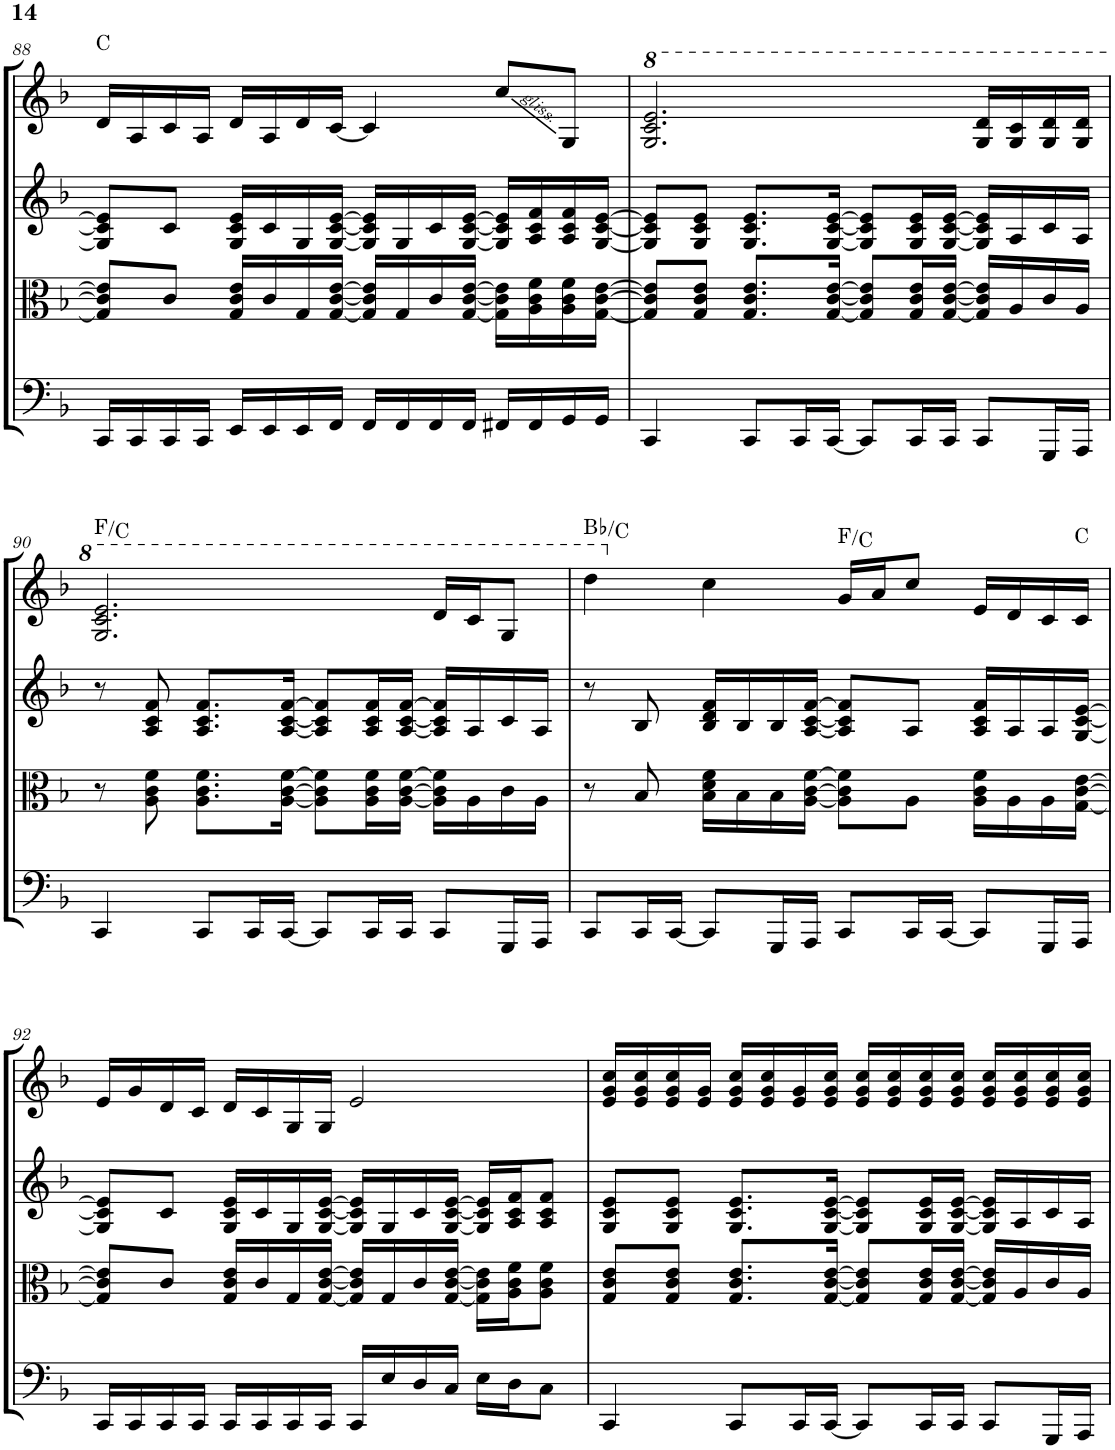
**kern	**kern	**kern	**kern	**harte
*part4	*part3	*part2	*part1	*part1
*staff4	*staff3	*staff2	*staff1	*
*I"Violoncello	*I"Viola	*I"Violin II	*I"Violin I	*
*I'Vc	*I'Vla	*I'Vln	*I'Vln	*
!!LO:PB:g=z
*clefF4	*clefC3	*clefG2	*clefG2	*
*k[b-]	*k[b-]	*k[b-]	*k[b-]	*
*M4/4	*M4/4	*M4/4	*M4/4	*
=88	=88	=88	=88	=88
16CC/LL	8G/] 8c/] 8e/]L	8G/] 8c/] 8e/]L	16d/LL	C:maj
16CC/	.	.	16A/	.
16CC/	8c/J	8c/J	16c/	.
16CC/JJ	.	.	16A/JJ	.
16EE/LL	16G/ 16c/ 16e/LL	16G/ 16c/ 16e/LL	16d/LL	.
16EE/	16c/	16c/	16A/	.
16EE/	16G/	16G/	16d/	.
16FF/JJ	[16G/ [16c/ [16e/JJ	[16G/ [16c/ [16e/JJ	[16c/JJ	.
16FF/LL	16G/] 16c/] 16e/]LL	16G/] 16c/] 16e/]LL	4c/]	.
16FF/	16G/	16G/	.	.
16FF/	16c/	16c/	.	.
16FF/JJ	[16G/ [16c/ [16e/JJ	[16G/ [16c/ [16e/JJ	.	.
16FF#X/LL	16G\] 16c\] 16e\]LL	16G/] 16c/] 16e/]LL	8cc/L	.
16FF#/	16A\ 16c\ 16f\	16A/ 16c/ 16f/	.	.
16GG/	16A\ 16c\ 16f\	16A/ 16c/ 16f/	8G/J	.
16GG/JJ	[16G\ [16c\ [16e\JJ	[16G/ [16c/ [16e/JJ	.	.
=89	=89	=89	=89	=89
*	*	*	*8va	*
4CC/	8G/] 8c/] 8e/]L	8G/] 8c/] 8e/]L	2.g/ 2.cc/ 2.ee/	.
.	8G/ 8c/ 8e/J	8G/ 8c/ 8e/J	.	.
8CC/L	8.G/ 8.c/ 8.e/L	8.G/ 8.c/ 8.e/L	.	.
16CC/L	.	.	.	.
[16CC/JJ	[16G/ [16c/ [16e/Jk	[16G/ [16c/ [16e/Jk	.	.
8CC/L]	8G/] 8c/] 8e/]L	8G/] 8c/] 8e/]L	.	.
16CC/L	16G/ 16c/ 16e/L	16G/ 16c/ 16e/L	.	.
16CC/JJ	[16G/ [16c/ [16e/JJ	[16G/ [16c/ [16e/JJ	.	.
8CC/L	16G/] 16c/] 16e/]LL	16G/] 16c/] 16e/]LL	16g/ 16dd/LL	.
.	16A/	16A/	16g/ 16cc/	.
16GGG/L	16c/	16c/	16g/ 16dd/	.
16AAA/JJ	16A/JJ	16A/JJ	16g/ 16dd/JJ	.
!!LO:LB:g=z
=90	=90	=90	=90	=90
4CC/	8r	8r	2.g/ 2.cc/ 2.ee/	F:maj/5
.	8A\ 8c\ 8f\	8A/ 8c/ 8f/	.	.
8CC/L	8.A\ 8.c\ 8.f\L	8.A/ 8.c/ 8.f/L	.	.
16CC/L	.	.	.	.
[16CC/JJ	[16A\ [16c\ [16f\Jk	[16A/ [16c/ [16f/Jk	.	.
8CC/L]	8A\] 8c\] 8f\]L	8A/] 8c/] 8f/]L	.	.
16CC/L	16A\ 16c\ 16f\L	16A/ 16c/ 16f/L	.	.
16CC/JJ	[16A\ [16c\ [16f\JJ	[16A/ [16c/ [16f/JJ	.	.
8CC/L	16A\] 16c\] 16f\]LL	16A/] 16c/] 16f/]LL	16dd/LL	.
.	16A\	16A/	16cc/J	.
16GGG/L	16c\	16c/	8g/J	.
16AAA/JJ	16A\JJ	16A/JJ	.	.
=91	=91	=91	=91	=91
8CC/L	8r	8r	4ddd\	Bb:maj/2
16CC/L	8B-/	8B-/	.	.
[16CC/JJ	.	.	.	.
*	*	*	*X8va	*
8CC/L]	16B-\ 16d\ 16f\LL	16B-/ 16d/ 16f/LL	4cc\	.
.	16B-\	16B-/	.	.
16GGG/L	16B-\	16B-/	.	.
16AAA/JJ	[16A\ [16c\ [16f\JJ	[16A/ [16c/ [16f/JJ	.	.
8CC/L	8A\] 8c\] 8f\]L	8A/] 8c/] 8f/]L	16g/LL	F:maj/5
.	.	.	16a/J	.
16CC/L	8A\J	8A/J	8cc/J	.
[16CC/JJ	.	.	.	.
8CC/L]	16A\ 16c\ 16f\LL	16A/ 16c/ 16f/LL	16e/LL	.
.	16A\	16A/	16d/	.
16GGG/L	16A\	16A/	16c/	.
16AAA/JJ	[16G\ [16c\ [16e\JJ	[16G/ [16c/ [16e/JJ	16c/JJ	C:maj
!!LO:LB:g=z
=92	=92	=92	=92	=92
16CC/LL	8G/] 8c/] 8e/]L	8G/] 8c/] 8e/]L	16e/LL	.
16CC/	.	.	16g/	.
16CC/	8c/J	8c/J	16d/	.
16CC/JJ	.	.	16c/JJ	.
16CC/LL	16G/ 16c/ 16e/LL	16G/ 16c/ 16e/LL	16d/LL	.
16CC/	16c/	16c/	16c/	.
16CC/	16G/	16G/	16G/	.
16CC/JJ	[16G/ [16c/ [16e/JJ	[16G/ [16c/ [16e/JJ	16G/JJ	.
16CC/LL	16G/] 16c/] 16e/]LL	16G/] 16c/] 16e/]LL	2e/	.
16E/	16G/	16G/	.	.
16D/	16c/	16c/	.	.
16C/JJ	[16G/ [16c/ [16e/JJ	[16G/ [16c/ [16e/JJ	.	.
16E\LL	16G\] 16c\] 16e\]LL	16G/] 16c/] 16e/]LL	.	.
16D\J	16A\ 16c\ 16f\J	16A/ 16c/ 16f/J	.	.
8C\J	8A\ 8c\ 8f\J	8A/ 8c/ 8f/J	.	.
=93	=93	=93	=93	=93
4CC/	8G/ 8c/ 8e/L	8G/ 8c/ 8e/L	16e/ 16g/ 16cc/LL	.
.	.	.	16e/ 16g/ 16cc/	.
.	8G/ 8c/ 8e/J	8G/ 8c/ 8e/J	16e/ 16g/ 16cc/	.
.	.	.	16e/ 16g/JJ	.
8CC/L	8.G/ 8.c/ 8.e/L	8.G/ 8.c/ 8.e/L	16e/ 16g/ 16cc/LL	.
.	.	.	16e/ 16g/ 16cc/	.
16CC/L	.	.	16e/ 16g/	.
[16CC/JJ	[16G/ [16c/ [16e/Jk	[16G/ [16c/ [16e/Jk	16e/ 16g/ 16cc/JJ	.
8CC/L]	8G/] 8c/] 8e/]L	8G/] 8c/] 8e/]L	16e/ 16g/ 16cc/LL	.
.	.	.	16e/ 16g/ 16cc/	.
16CC/L	16G/ 16c/ 16e/L	16G/ 16c/ 16e/L	16e/ 16g/ 16cc/	.
16CC/JJ	[16G/ [16c/ [16e/JJ	[16G/ [16c/ [16e/JJ	16e/ 16g/ 16cc/JJ	.
8CC/L	16G/] 16c/] 16e/]LL	16G/] 16c/] 16e/]LL	16e/ 16g/ 16cc/LL	.
.	16A/	16A/	16e/ 16g/ 16cc/	.
16GGG/L	16c/	16c/	16e/ 16g/ 16cc/	.
16AAA/JJ	16A/JJ	16A/JJ	16e/ 16g/ 16cc/JJ	.
=	=	=	=	=
*-	*-	*-	*-	*-
